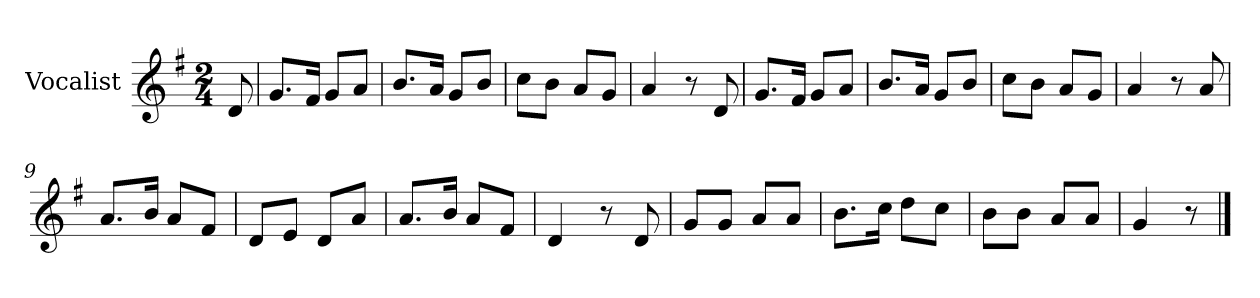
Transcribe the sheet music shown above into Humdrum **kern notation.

**kern
*part1
*staff1
*I"Vocalist
*k[f#]
*G:
*M2/4
=
8d
=1
8.gL
16f#Jk
8gL
8aJ
=2
8.bL
16aJk
8gL
8bJ
=3
8ccL
8bJ
8aL
8gJ
=4
4a
8r
8d
=5
8.gL
16f#Jk
8gL
8aJ
=6
8.bL
16aJk
8gL
8bJ
=7
8ccL
8bJ
8aL
8gJ
=8
4a
8r
8a
=9
8.aL
16bJk
8aL
8f#J
=10
8dL
8eJ
8dL
8aJ
=11
8.aL
16bJk
8aL
8f#J
=12
4d
8r
8d
=13
8gL
8gJ
8aL
8aJ
=14
8.bL
16ccJk
8ddL
8ccJ
=15
8bL
8bJ
8aL
8aJ
=16
4g
8r
==
*-
